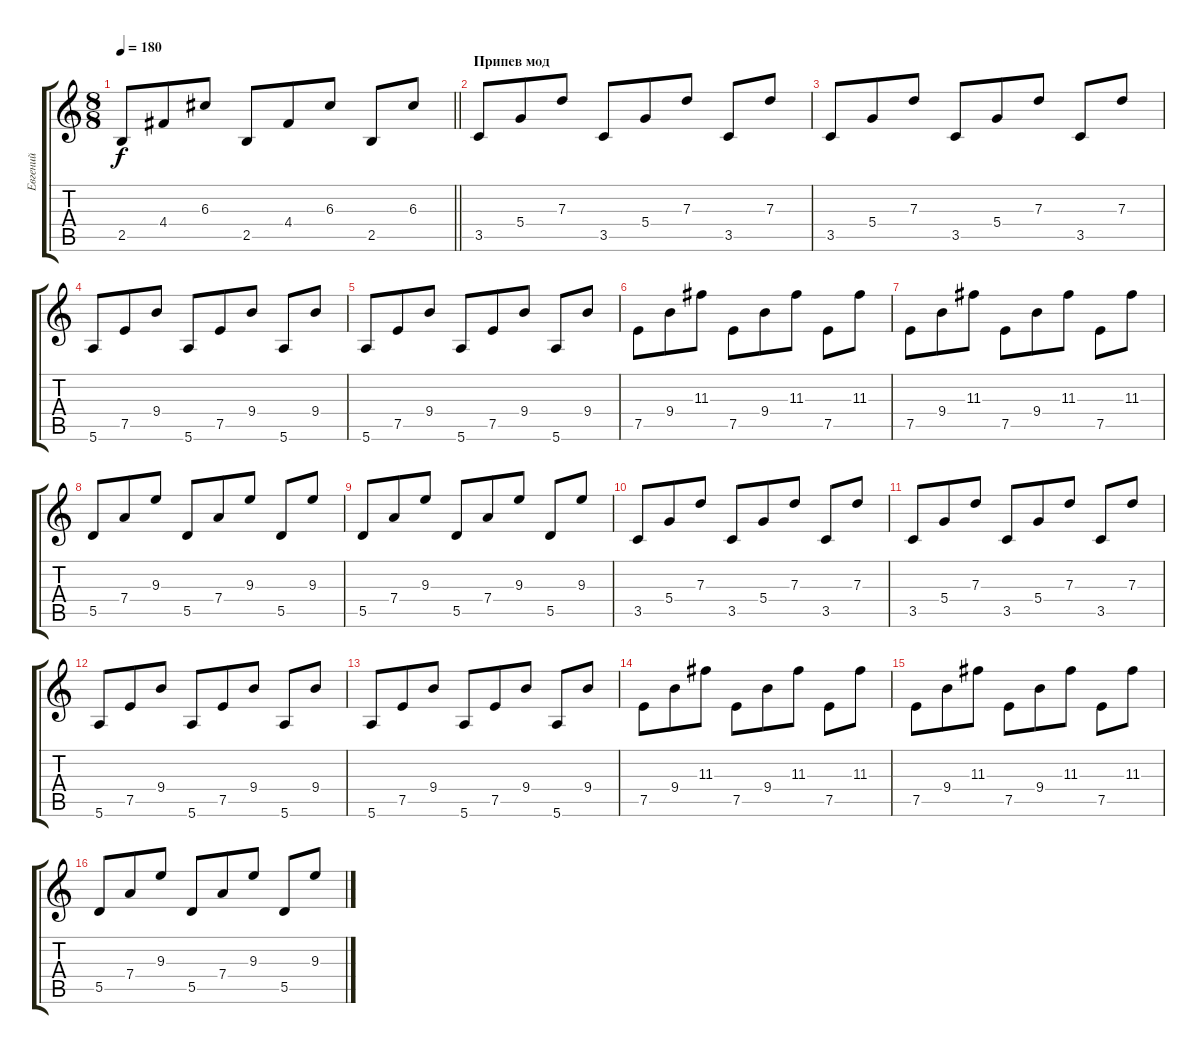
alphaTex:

\track ("Евгений" "Евгений") {instrument distortionguitar}
\staff {score tabs}
\tuning (E4 B3 G3 D3 A2 E2) {hide}
\ts (8 8)
\tempo 180
\clef g2
\barLineRight lightlight
\ks c
2.5.8{dy f} 4.4.8 6.3.8 2.5.8 4.4.8 6.3.8 2.5.8 6.3.8 |
\section ("" "Припев мод")
3.5.8 5.4.8 7.3.8 3.5.8 5.4.8 7.3.8 3.5.8 7.3.8 |
3.5.8 5.4.8 7.3.8 3.5.8 5.4.8 7.3.8 3.5.8 7.3.8 |
5.6.8 7.5.8 9.4.8 5.6.8 7.5.8 9.4.8 5.6.8 9.4.8 |
5.6.8 7.5.8 9.4.8 5.6.8 7.5.8 9.4.8 5.6.8 9.4.8 |
7.5.8 9.4.8 11.3.8 7.5.8 9.4.8 11.3.8 7.5.8 11.3.8 |
7.5.8 9.4.8 11.3.8 7.5.8 9.4.8 11.3.8 7.5.8 11.3.8 |
5.5.8 7.4.8 9.3.8 5.5.8 7.4.8 9.3.8 5.5.8 9.3.8 |
5.5.8 7.4.8 9.3.8 5.5.8 7.4.8 9.3.8 5.5.8 9.3.8 |
3.5.8 5.4.8 7.3.8 3.5.8 5.4.8 7.3.8 3.5.8 7.3.8 |
3.5.8 5.4.8 7.3.8 3.5.8 5.4.8 7.3.8 3.5.8 7.3.8 |
5.6.8 7.5.8 9.4.8 5.6.8 7.5.8 9.4.8 5.6.8 9.4.8 |
5.6.8 7.5.8 9.4.8 5.6.8 7.5.8 9.4.8 5.6.8 9.4.8 |
7.5.8 9.4.8 11.3.8 7.5.8 9.4.8 11.3.8 7.5.8 11.3.8 |
7.5.8 9.4.8 11.3.8 7.5.8 9.4.8 11.3.8 7.5.8 11.3.8 |
5.5.8 7.4.8 9.3.8 5.5.8 7.4.8 9.3.8 5.5.8 9.3.8
